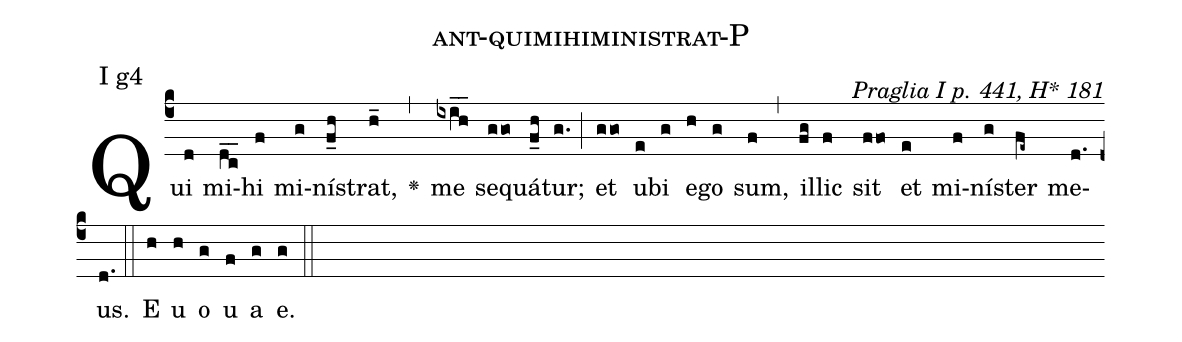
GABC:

name: ant-quimihiministrat-P;
commentary: Praglia I p. 441, H* 181;
annotation: I g4;
%%
(c4) Qui(d) mi(dc__)hi(f) mi(g)ní(f_h)strat,(h_) <v>\greheightstar</v>(,) me(ixih__) se(ggo)quá(f_h)tur;(g.) (;) et(ggo) u(e)bi(g) e(h)go(g) sum,(f) (,) il(fg)lic(f) sit(ffo) et(e) mi(f)ní(g)ster(fe~) me(d.)us.(d.) (::) E(h) u(h) o(g) u(f) a(g) e.(g) (::)
